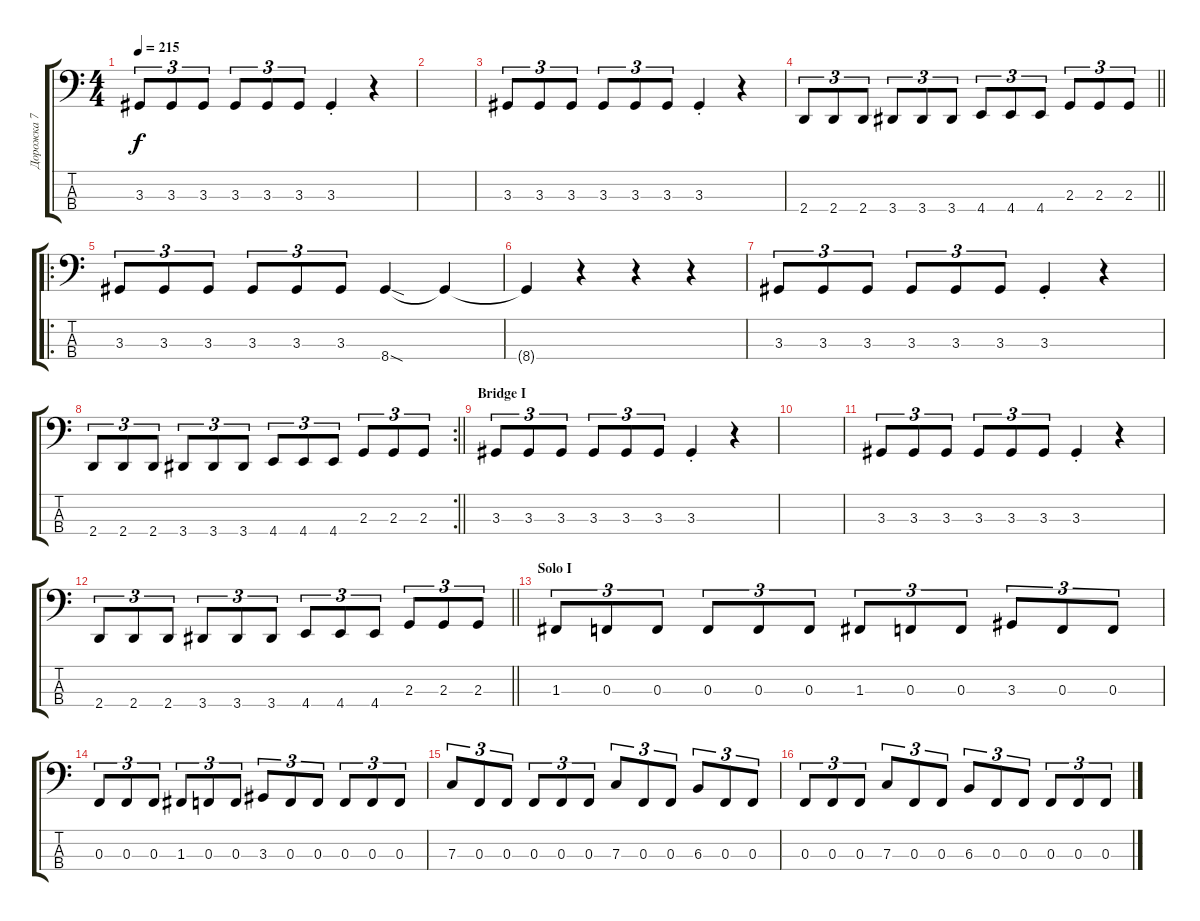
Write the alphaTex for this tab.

\track ("Дорожка 7" "Дорожка 7") {instrument electricbassfinger}
\staff {score tabs}
\tuning (Eb2 Bb1 F1 C1) {hide}
\ts (4 4)
\tempo 215
\clef f4
\ks c
3.3.8{tu (3 2) dy f} 3.3.8{tu (3 2)} 3.3.8{tu (3 2)} 3.3.8{tu (3 2)} 3.3.8{tu (3 2)} 3.3.8{tu (3 2)} 3.3{st}.4 r.4 |
|
3.3.8{tu (3 2)} 3.3.8{tu (3 2)} 3.3.8{tu (3 2)} 3.3.8{tu (3 2)} 3.3.8{tu (3 2)} 3.3.8{tu (3 2)} 3.3{st}.4 r.4 |
\barLineRight lightlight
2.4.8{tu (3 2)} 2.4.8{tu (3 2)} 2.4.8{tu (3 2)} 3.4.8{tu (3 2)} 3.4.8{tu (3 2)} 3.4.8{tu (3 2)} 4.4.8{tu (3 2)} 4.4.8{tu (3 2)} 4.4.8{tu (3 2)} 2.3.8{tu (3 2)} 2.3.8{tu (3 2)} 2.3.8{tu (3 2)} |
\ro
3.3.8{tu (3 2)} 3.3.8{tu (3 2)} 3.3.8{tu (3 2)} 3.3.8{tu (3 2)} 3.3.8{tu (3 2)} 3.3.8{tu (3 2)} 8.4{sod}.4 8.4{t}.4 |
8.4{t}.4 r.4 r.4 r.4 |
3.3.8{tu (3 2)} 3.3.8{tu (3 2)} 3.3.8{tu (3 2)} 3.3.8{tu (3 2)} 3.3.8{tu (3 2)} 3.3.8{tu (3 2)} 3.3{st}.4 r.4 |
\rc 2
\barLineRight lightlight
2.4.8{tu (3 2)} 2.4.8{tu (3 2)} 2.4.8{tu (3 2)} 3.4.8{tu (3 2)} 3.4.8{tu (3 2)} 3.4.8{tu (3 2)} 4.4.8{tu (3 2)} 4.4.8{tu (3 2)} 4.4.8{tu (3 2)} 2.3.8{tu (3 2)} 2.3.8{tu (3 2)} 2.3.8{tu (3 2)} |
\section ("" "Bridge I")
3.3.8{tu (3 2)} 3.3.8{tu (3 2)} 3.3.8{tu (3 2)} 3.3.8{tu (3 2)} 3.3.8{tu (3 2)} 3.3.8{tu (3 2)} 3.3{st}.4 r.4 |
|
3.3.8{tu (3 2)} 3.3.8{tu (3 2)} 3.3.8{tu (3 2)} 3.3.8{tu (3 2)} 3.3.8{tu (3 2)} 3.3.8{tu (3 2)} 3.3{st}.4 r.4 |
\barLineRight lightlight
2.4.8{tu (3 2)} 2.4.8{tu (3 2)} 2.4.8{tu (3 2)} 3.4.8{tu (3 2)} 3.4.8{tu (3 2)} 3.4.8{tu (3 2)} 4.4.8{tu (3 2)} 4.4.8{tu (3 2)} 4.4.8{tu (3 2)} 2.3.8{tu (3 2)} 2.3.8{tu (3 2)} 2.3.8{tu (3 2)} |
\section ("" "Solo I")
1.3.8{tu (3 2)} 0.3.8{tu (3 2)} 0.3.8{tu (3 2)} 0.3.8{tu (3 2)} 0.3.8{tu (3 2)} 0.3.8{tu (3 2)} 1.3.8{tu (3 2)} 0.3.8{tu (3 2)} 0.3.8{tu (3 2)} 3.3.8{tu (3 2)} 0.3.8{tu (3 2)} 0.3.8{tu (3 2)} |
0.3.8{tu (3 2)} 0.3.8{tu (3 2)} 0.3.8{tu (3 2)} 1.3.8{tu (3 2)} 0.3.8{tu (3 2)} 0.3.8{tu (3 2)} 3.3.8{tu (3 2)} 0.3.8{tu (3 2)} 0.3.8{tu (3 2)} 0.3.8{tu (3 2)} 0.3.8{tu (3 2)} 0.3.8{tu (3 2)} |
7.3.8{tu (3 2)} 0.3.8{tu (3 2)} 0.3.8{tu (3 2)} 0.3.8{tu (3 2)} 0.3.8{tu (3 2)} 0.3.8{tu (3 2)} 7.3.8{tu (3 2)} 0.3.8{tu (3 2)} 0.3.8{tu (3 2)} 6.3.8{tu (3 2)} 0.3.8{tu (3 2)} 0.3.8{tu (3 2)} |
0.3.8{tu (3 2)} 0.3.8{tu (3 2)} 0.3.8{tu (3 2)} 7.3.8{tu (3 2)} 0.3.8{tu (3 2)} 0.3.8{tu (3 2)} 6.3.8{tu (3 2)} 0.3.8{tu (3 2)} 0.3.8{tu (3 2)} 0.3.8{tu (3 2)} 0.3.8{tu (3 2)} 0.3.8{tu (3 2)}
